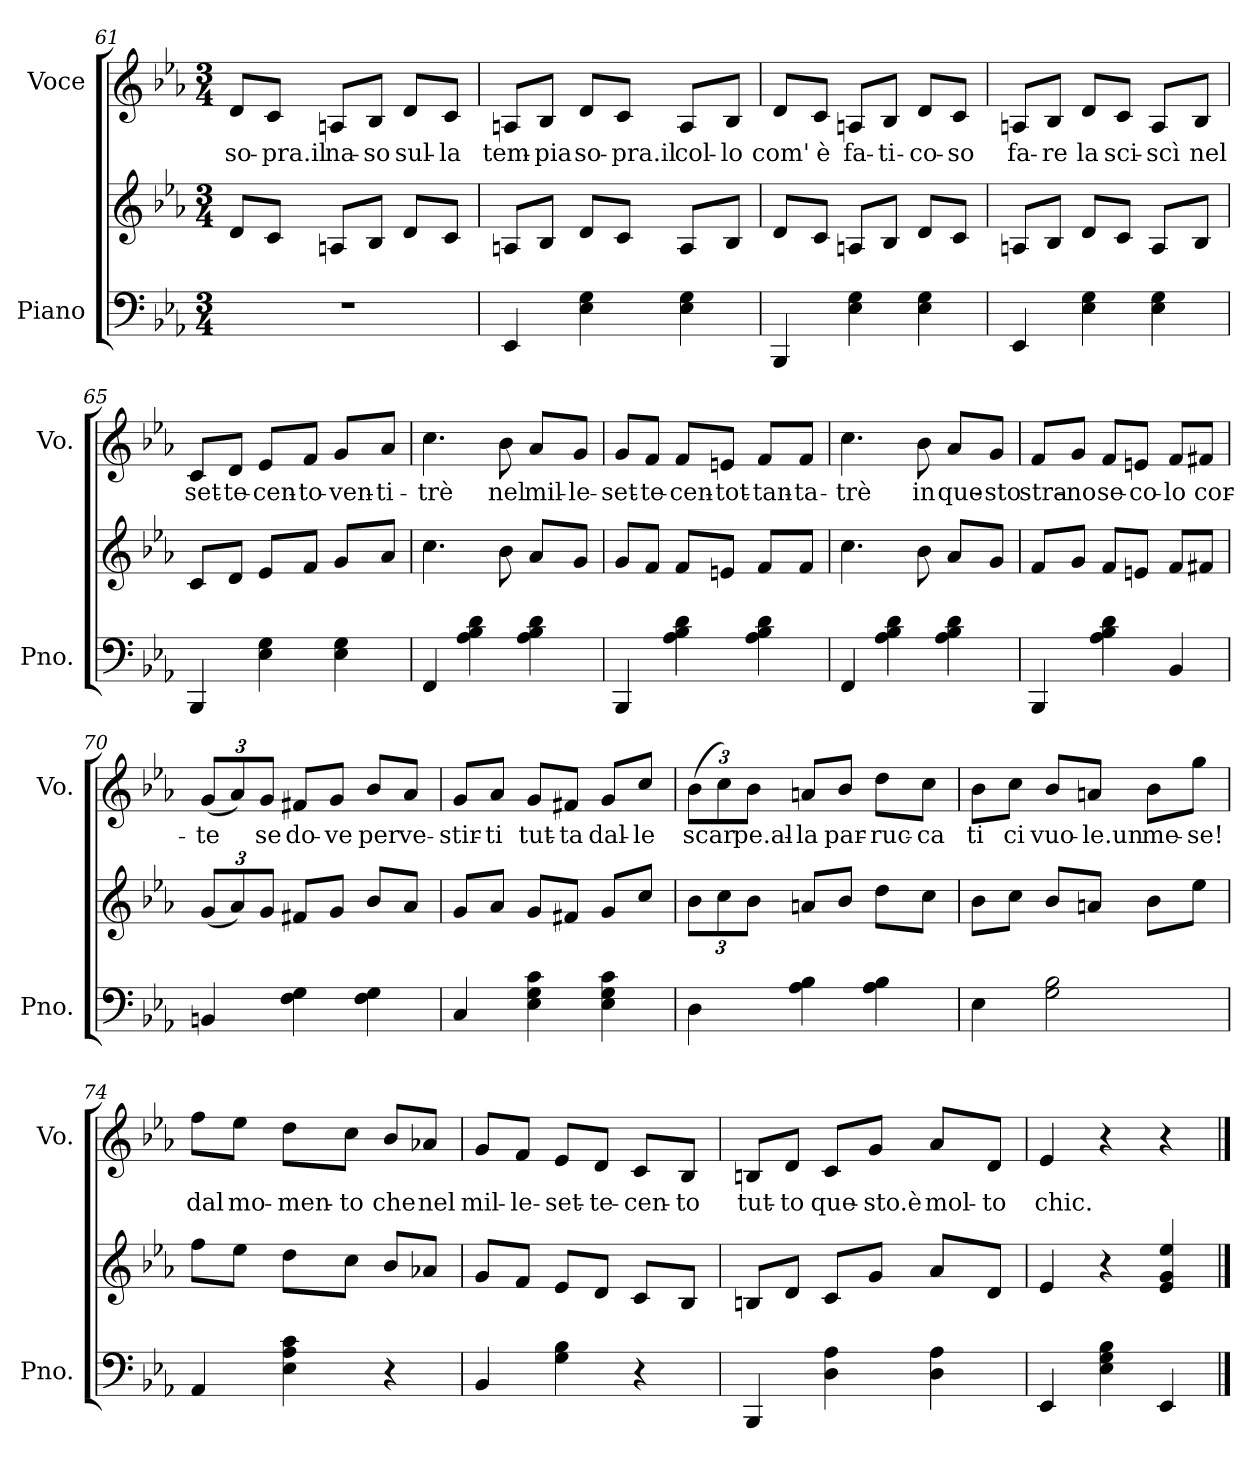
**kern	**kern	**kern	**text
*part2	*part2	*part1	*part1
*staff3	*staff2	*staff1	*staff1
*I"Piano	*	*I"Voce	*
*I'Pno.	*	*I'Vo.	*
!!LO:LB:g=z
*clefF4	*clefG2	*clefG2	*
*k[b-e-a-]	*k[b-e-a-]	*k[b-e-a-]	*
*M3/4	*M3/4	*M3/4	*
=61	=61	=61	=61
!	!	!	!LO:LY:b
2.r	8d/L	8d/L	so-
!	!	!	!LO:LY:b
.	8c/J	8c/J	-pra.il
!	!	!	!LO:LY:b
.	8An/L	8An/L	na-
!	!	!	!LO:LY:b
.	8B-/J	8B-/J	-so
!	!	!	!LO:LY:b
.	8d/L	8d/L	sul-
!	!	!	!LO:LY:b
.	8c/J	8c/J	-la
=62	=62	=62	=62
!	!	!	!LO:LY:b
4EE-/	8An/L	8An/L	tem-
!	!	!	!LO:LY:b
.	8B-/J	8B-/J	-pia
!	!	!	!LO:LY:b
4E-\ 4G\	8d/L	8d/L	so-
!	!	!	!LO:LY:b
.	8c/J	8c/J	-pra.il
!	!	!	!LO:LY:b
4E-\ 4G\	8A/L	8A/L	col-
!	!	!	!LO:LY:b
.	8B-/J	8B-/J	-lo
=63	=63	=63	=63
!	!	!	!LO:LY:b
4BBB-/	8d/L	8d/L	com'
!	!	!	!LO:LY:b
.	8c/J	8c/J	è
!	!	!	!LO:LY:b
4E-\ 4G\	8An/L	8An/L	fa-
!	!	!	!LO:LY:b
.	8B-/J	8B-/J	-ti-
!	!	!	!LO:LY:b
4E-\ 4G\	8d/L	8d/L	-co-
!	!	!	!LO:LY:b
.	8c/J	8c/J	-so
=64	=64	=64	=64
!	!	!	!LO:LY:b
4EE-/	8An/L	8An/L	fa-
!	!	!	!LO:LY:b
.	8B-/J	8B-/J	-re
!	!	!	!LO:LY:b
4E-\ 4G\	8d/L	8d/L	la
!	!	!	!LO:LY:b
.	8c/J	8c/J	sci-
!	!	!	!LO:LY:b
4E-\ 4G\	8A/L	8A/L	-scì
!	!	!	!LO:LY:b
.	8B-/J	8B-/J	nel
!!LO:PB:g=z
=65	=65	=65	=65
!	!	!	!LO:LY:b
4BBB-/	8c/L	8c/L	set-
!	!	!	!LO:LY:b
.	8d/J	8d/J	-te-
!	!	!	!LO:LY:b
4E-\ 4G\	8e-/L	8e-/L	-cen-
!	!	!	!LO:LY:b
.	8f/J	8f/J	-to-
!	!	!	!LO:LY:b
4E-\ 4G\	8g/L	8g/L	-ven-
!	!	!	!LO:LY:b
.	8a-/J	8a-/J	-ti-
=66	=66	=66	=66
!	!	!	!LO:LY:b
4FF/	4.cc\	4.cc\	-trè
4A-\ 4B-\ 4d\	.	.	.
!	!	!	!LO:LY:b
.	8b-\	8b-\	nel
!	!	!	!LO:LY:b
4A-\ 4B-\ 4d\	8a-/L	8a-/L	mil-
!	!	!	!LO:LY:b
.	8g/J	8g/J	-le-
=67	=67	=67	=67
!	!	!	!LO:LY:b
4BBB-/	8g/L	8g/L	-set-
!	!	!	!LO:LY:b
.	8f/J	8f/J	-te-
!	!	!	!LO:LY:b
4A-\ 4B-\ 4d\	8f/L	8f/L	-cen-
!	!	!	!LO:LY:b
.	8en/J	8en/J	-tot-
!	!	!	!LO:LY:b
4A-\ 4B-\ 4d\	8f/L	8f/L	-tan-
!	!	!	!LO:LY:b
.	8f/J	8f/J	-ta-
=68	=68	=68	=68
!	!	!	!LO:LY:b
4FF/	4.cc\	4.cc\	-trè
4A-\ 4B-\ 4d\	.	.	.
!	!	!	!LO:LY:b
.	8b-\	8b-\	in
!	!	!	!LO:LY:b
4A-\ 4B-\ 4d\	8a-/L	8a-/L	que-
!	!	!	!LO:LY:b
.	8g/J	8g/J	-sto
!!LO:LB:g=z
=69	=69	=69	=69
!	!	!	!LO:LY:b
4BBB-/	8f/L	8f/L	stra-
!	!	!	!LO:LY:b
.	8g/J	8g/J	-no
!	!	!	!LO:LY:b
4A-\ 4B-\ 4d\	8f/L	8f/L	se-
!	!	!	!LO:LY:b
.	8en/J	8en/J	-co-
!	!	!	!LO:LY:b
4BB-/	8f/L	8f/L	-lo
!	!	!	!LO:LY:b
.	8f#X/J	8f#X/J	cor-
=70	=70	=70	=70
*	*Xbrackettup	*Xbrackettup	*
!	!	!	!LO:LY:b
4BBn/	(12g/L	(12g/L	-te
.	12a-/)	12a-/)	.
!	!	!	!LO:LY:b
.	12g/J	12g/J	se
!	!	!	!LO:LY:b
4F\ 4G\	8f#X/L	8f#X/L	do-
!	!	!	!LO:LY:b
.	8g/J	8g/J	-ve
!	!	!	!LO:LY:b
4F\ 4G\	8b-/L	8b-/L	per
!	!	!	!LO:LY:b
.	8a-/J	8a-/J	ve-
=71	=71	=71	=71
!	!	!	!LO:LY:b
4C/	8g/L	8g/L	-stir-
!	!	!	!LO:LY:b
.	8a-/J	8a-/J	-ti
!	!	!	!LO:LY:b
4E-\ 4G\ 4c\	8g/L	8g/L	tut-
!	!	!	!LO:LY:b
.	8f#X/J	8f#X/J	-ta
!	!	!	!LO:LY:b
4E-\ 4G\ 4c\	8g/L	8g/L	dal-
!	!	!	!LO:LY:b
.	8cc/J	8cc/J	-le
!!LO:LB:g=z
=72	=72	=72	=72
!	!	!	!LO:LY:b
4D\	12b-\L	(12b-\L	-scar
.	12cc\	12cc\)	.
!	!	!	!LO:LY:b
.	12b-\J	12b-\J	pe.al-
!	!	!	!LO:LY:b
4A-\ 4B-\	8an/L	8an/L	-la
!	!	!	!LO:LY:b
.	8b-/J	8b-/J	par-
!	!	!	!LO:LY:b
4A-\ 4B-\	8dd\L	8dd\L	-ruc-
!	!	!	!LO:LY:b
.	8cc\J	8cc\J	-ca
=73	=73	=73	=73
*	*	*MM100	*
!	!	!	!LO:LY:b
4E-\	8b-\L	8b-\L	ti
*	*	*MM95	*
!	!	!	!LO:LY:b
.	8cc\J	8cc\J	ci
*	*	*MM85	*
!	!	!	!LO:LY:b
2G\ 2B-\	8b-/L	8b-/L	vuo-
*	*	*MM75	*
!	!	!	!LO:LY:b
.	8an/J	8an/J	-le.un
*	*	*MM55	*
!	!	!	!LO:LY:b
.	8b-\L	8b-\L	me-
*	*	*MM20	*
!	!	!	!LO:LY:b
.	8ee-\J	8gg\J	-se!
=74	=74	=74	=74
*	*	*MM125	*
!	!	!	!LO:LY:b
4AA-/	8ff\L	8ff\L	dal
!	!	!	!LO:LY:b
.	8ee-\J	8ee-\J	mo-
!	!	!	!LO:LY:b
4E-\ 4A-\ 4c\	8dd\L	8dd\L	-men-
!	!	!	!LO:LY:b
.	8cc\J	8cc\J	-to
!	!	!	!LO:LY:b
4r	8b-/L	8b-/L	che
!	!	!	!LO:LY:b
.	8a-X/J	8a-X/J	nel
!!LO:PB:g=z
=75	=75	=75	=75
!	!	!	!LO:LY:b
4BB-/	8g/L	8g/L	mil-
!	!	!	!LO:LY:b
.	8f/J	8f/J	-le-
!	!	!	!LO:LY:b
4G\ 4B-\	8e-/L	8e-/L	-set-
!	!	!	!LO:LY:b
.	8d/J	8d/J	-te-
!	!	!	!LO:LY:b
4r	8c/L	8c/L	-cen-
!	!	!	!LO:LY:b
.	8B-/J	8B-/J	-to
=76	=76	=76	=76
!	!	!	!LO:LY:b
4BBB-/	8Bn/L	8Bn/L	tut-
!	!	!	!LO:LY:b
.	8d/J	8d/J	-to
!	!	!	!LO:LY:b
4D\ 4A-\	8c/L	8c/L	que-
!	!	!	!LO:LY:b
.	8g/J	8g/J	-sto.è
!	!	!	!LO:LY:b
4D\ 4A-\	8a-/L	8a-/L	mol-
!	!	!	!LO:LY:b
.	8d/J	8d/J	-to
=77	=77	=77	=77
!	!	!	!LO:LY:b
4EE-/	4e-/	4e-/	chic.
4E-\ 4G\ 4B-\	4r	4r	.
4EE-/	4e-/ 4g/ 4ee-/	4r	.
==	==	==	==
*-	*-	*-	*-
